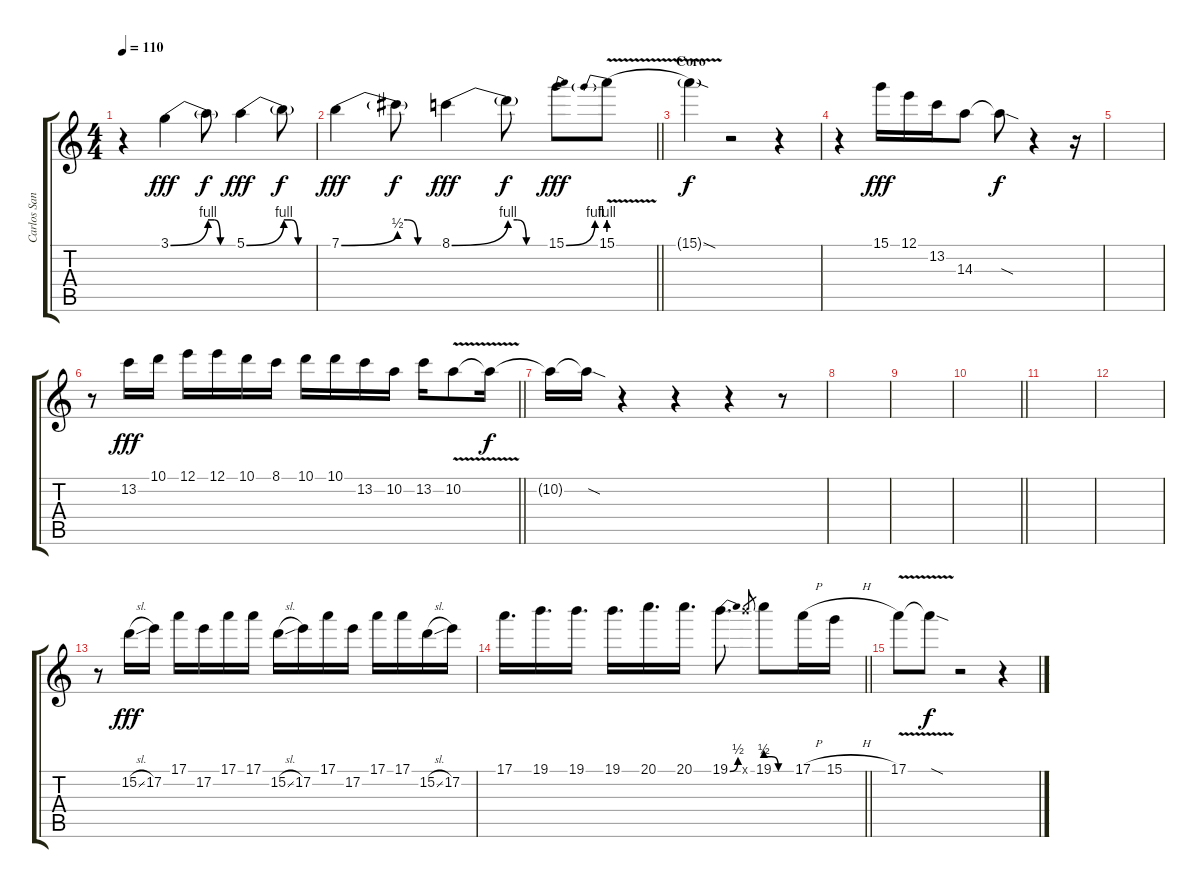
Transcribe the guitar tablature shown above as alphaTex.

\track ("Carlos Santana" "Carlos San") {instrument distortionguitar}
\staff {score tabs}
\tuning (E4 B3 G3 D3 A2 E2) {hide}
\ts (4 4)
\tempo 110
\clef g2
\ks c
r.4{dy f} 3.1{be (bend 0 0 60 4)}.4{dy fff} 3.1{be (custom 0 4 15 4 30 0 60 0) t}.8{dy f} 5.1{be (bend 0 0 60 4)}.4{dy fff} 5.1{be (custom 0 4 15 4 30 0 60 0) t}.8{dy f} |
\barLineRight lightlight
7.1{be (bend 0 0 60 2)}.4{dy fff} 7.1{be (custom 0 4 15 4 30 0 60 0) t}.8{dy f} 8.1{be (bend 0 0 60 4)}.4{dy fff} 8.1{be (custom 0 4 15 4 30 0 60 0) t}.8{dy f} 15.1{be (bend 0 0 60 4)}.8{dy fff} 15.1{be (prebend 0 4 60 4) v}.8 |
\section ("" "Coro")
15.1{sod t}.4{dy f} r.2 r.4 |
r.4 15.1.16{dy fff} 12.1.16 13.2.16 14.3.8 14.3{sod t}.8{dy f} r.4 r.16 |
|
\barLineRight lightlight
r.8 13.2.16{dy fff} 10.1.16 12.1.16 12.1.16 10.1.16 8.1.16 10.1.16 10.1.16 13.2.16 10.2.16 13.2.16 10.2{v}.8 10.2{t}.16{dy f} |
10.2{t}.16 10.2{sod t}.16 r.4 r.4 r.4 r.8 |
|
|
\barLineRight lightlight
|
|
|
r.8 15.2{sl}.16{dy fff} 17.2.16 17.1.16 17.2.16 17.1.16 17.1.16 15.2{sl}.16 17.2.16 17.1.16 17.2.16 17.1.16 17.1.16 15.2{sl}.16 17.2.16 |
\barLineRight lightlight
17.1.16{d} 19.1.16{d} 19.1.16{d} 19.1.16{d} 20.1.16{d} 20.1.16{d} 19.1{be (bend 0 0 60 2)}.8{d} 19.1{x}.8{gr} 19.1{be (custom 0 2 15 2 30 0 60 0)}.8 17.1{h}.16 15.1{h}.16 |
17.1{v}.8 17.1{sod t}.8{dy f} r.2 r.4
